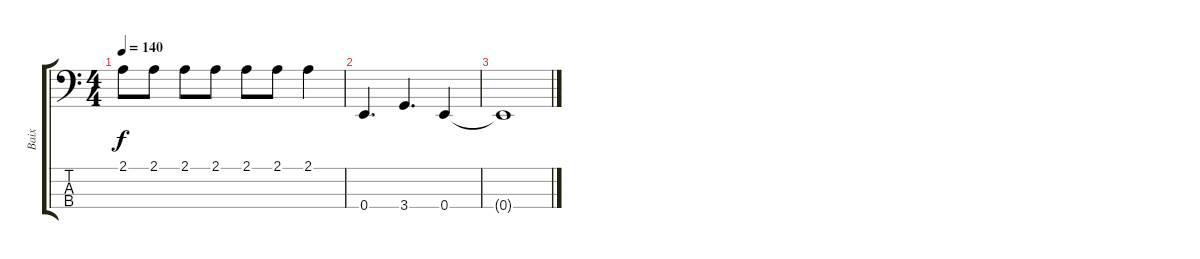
\track ("Baix" "Baix") {instrument electricbassfinger}
\staff {score tabs}
\tuning (G2 D2 A1 E1) {hide}
\ts (4 4)
\tempo 140
\clef f4
\ks c
2.1{t}.8{dy f} 2.1.8 2.1.8 2.1.8 2.1.8 2.1.8 2.1.4 |
0.4.4{d} 3.4.4{d} 0.4.4 |
0.4{t}.1
